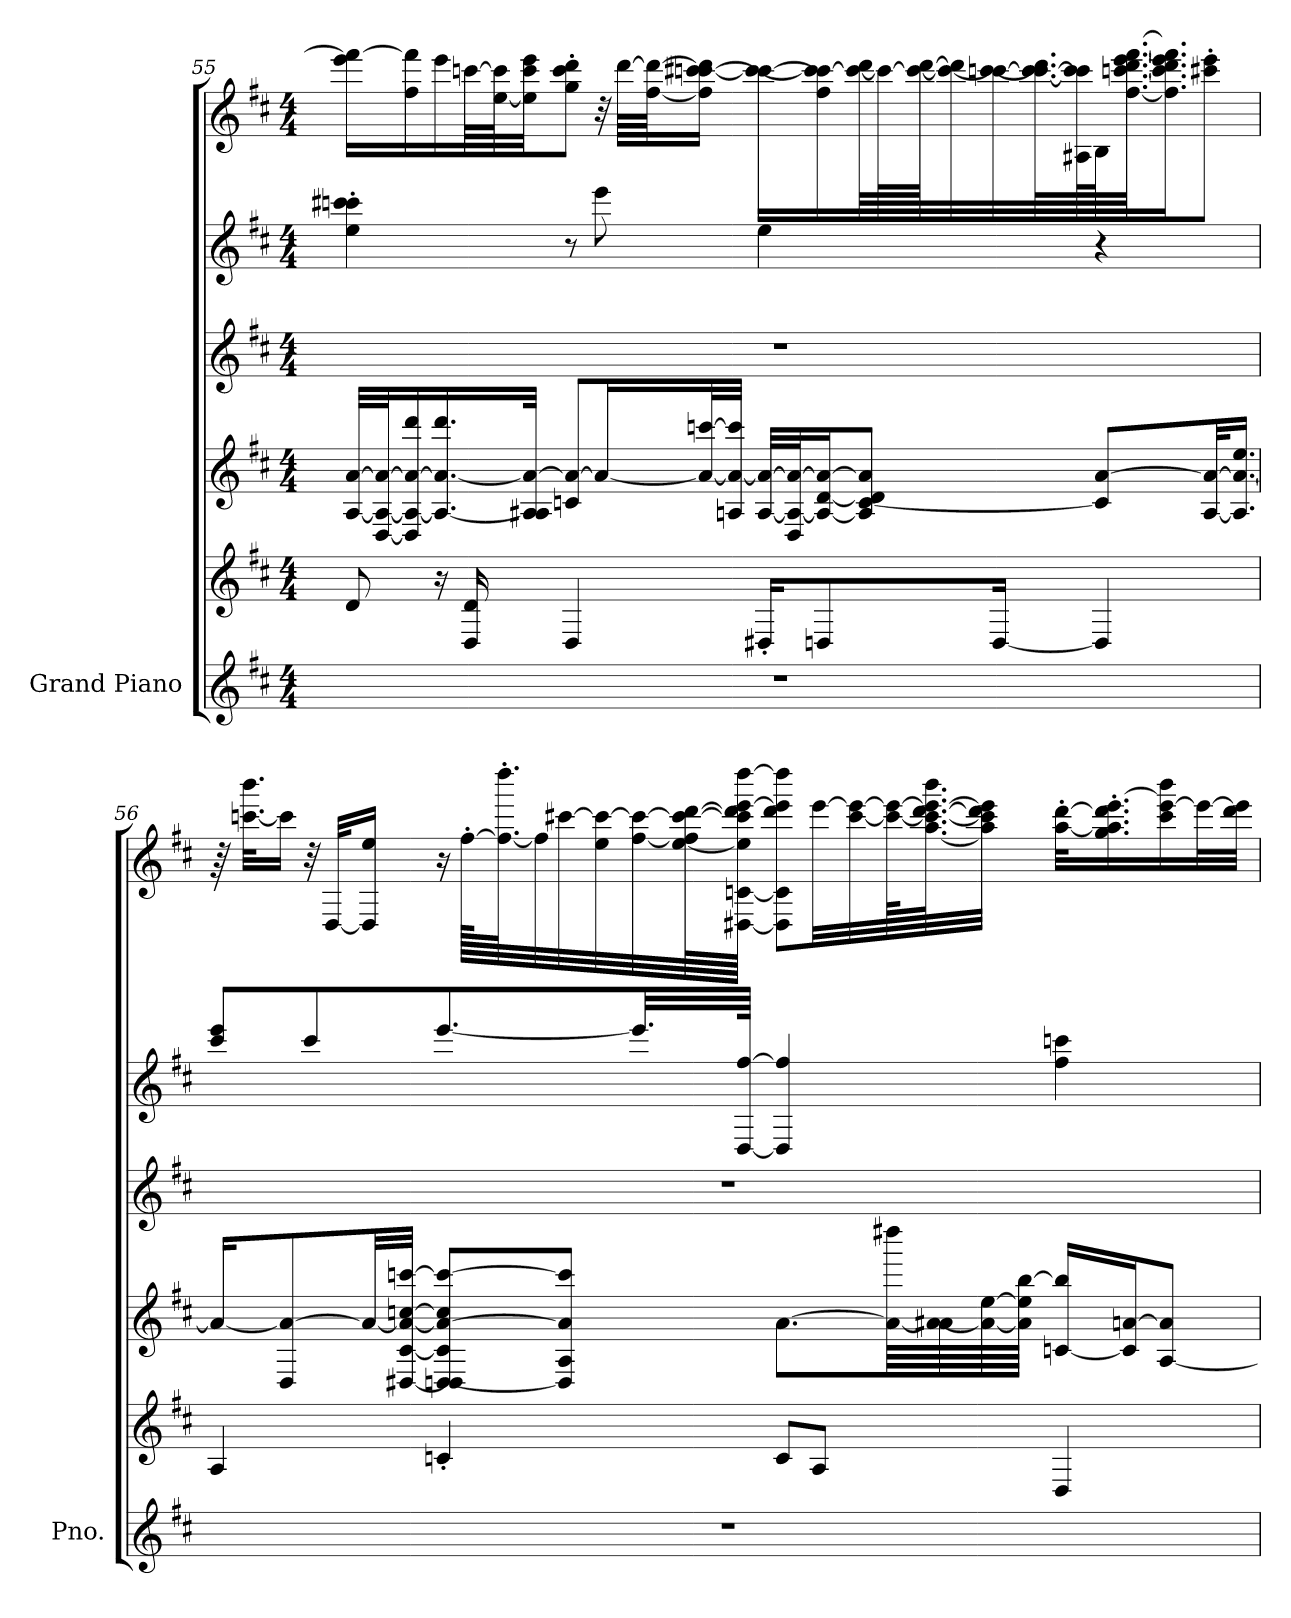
**kern	**kern	**kern	**kern	**kern	**kern
*part1	*part1	*part1	*part1	*part1	*part1
*staff6	*staff5	*staff4	*staff3	*staff2	*staff1
*I"Grand Piano	*	*	*	*	*
*I'Pno.	*	*	*	*	*
!!LO:PB:g=z
*clefG2	*clefG2	*clefG2	*clefG2	*clefG2	*clefG2
*k[f#c#]	*k[f#c#]	*k[f#c#]	*k[f#c#]	*k[f#c#]	*k[f#c#]
*M4/4	*M4/4	*M4/4	*M4/4	*M4/4	*M4/4
=55	=55	=55	=55	=55	=55
1r	8d/	[32A/ [32a/LLL	1r	4ee\' 4cccn\' 4ccc#X\'	16eee\ 16fff#\_LL
.	.	[32D/ 32A/_ 32a/_J	.	.	.
.	.	16D/] 16A/_ 16a/_ 16ddd/	.	.	16ff#\ 16fff#\]
.	16r	16.A/_ 16.a/_ 16.ddd/	.	.	16eee\
.	16D/ 16d/	.	.	.	[64cccn\LL
.	.	.	.	.	[64ee\ 64ccc\]J
.	.	32An/] 32A#X/ 32a/_JJk	.	.	32ee\] 32ccc\ 32eee\JJ
.	4D/	8cn/ 8a/_L	.	8r	8gg\' 8ccc\' 8ddd\'J
.	.	16a/L_	.	8eee\	32r
.	.	.	.	.	[64ddd\LLLL
.	.	.	.	.	[64ff#\ 64ddd\_JJ
.	.	32a/_ [32cccn/L	.	.	16ff#\] [16cccn\ [16ccc#X\ 16ddd\]JJ
.	.	32An/ 32a/_ 32ccc/]JJJ	.	.	.
.	16D#X'/KL	[32A/ 32a/_LLL	.	4ee\	16ccc\_ 16ccc#\_LL
.	.	32D/ 32A/_ 32a/_J	.	.	.
.	8Dn/	16A/_ [16d/ 16a/_J	.	.	16ff#\ 16ccc\] 16ccc#\_
.	.	8A/] [8c/ 8d/] 8a/]J	.	.	64ccc#\_ 64ddd\LL
.	.	.	.	.	128ccc#\L_
.	.	.	.	.	128ccc#\_ [128ddd\JJ
.	.	.	.	.	32ccc#\_ 32ddd\]
.	[16D/Jk	.	.	.	[32cccn\ 32ccc#\_
.	.	.	.	.	64.ccc\_ 64.ccc#\_ 64.ddd\L
.	.	.	.	.	128A#X\ 128ccc\] 128ccc#\]L
.	4D/]	8c/] [8a/L	.	4r	128B\J
.	.	.	.	.	[64.ff#\ [64.cccn\ [64.ddd\ [64.eee\ [64.fff#\JJ
.	.	.	.	.	16.ff#\] 16.ccc\] 16.ddd\] 16.eee\] 16.fff#\]J
.	.	[32A/ 32a/_KL	.	.	8ccc#X\' 8eee\'J
.	.	16.A/] 16.a/_ 16.ee/JJ	.	.	.
!!LO:LB:g=z
=56	=56	=56	=56	=56	=56
1r	4A/	16a/KL_	1r	8ccc#/ 8eee/L	64r
.	.	.	.	.	[32.cccn\ 32.bbb\KLL
.	.	8D/ 8a/_	.	.	16ccc\JJ]
.	.	.	.	8ccc#/	32r
.	.	.	.	.	[32D/KLL
.	.	32a/LL_	.	.	16D/] 16ee/JJ
.	.	[32D#X/ [32c#/ 32a/_ [32ccn/ [32cccn/JJJ	.	.	.
.	4cn'/	[8Dn/ 8D#/] 8c#/] 8a/_ 8cc/] 8ccc/_L	.	[8.eee/	16r
.	.	.	.	.	[128ff#'\KLLLL
.	.	.	.	.	64.ff#\_' 64.dddd\'J
.	.	.	.	.	32ff#\]
.	.	8D/] 8A/ 8a/] 8ccc/]J	.	.	[32ccc#X\
.	.	.	.	.	32ee\ 32ccc#\_
.	.	.	.	32.eee/LL]	[32ff#\ 32ccc#\_
.	.	.	.	.	[64ee\ 64ff#\] 64ccc#\_ [64ddd\L
.	.	.	.	[64D/ [64ff#/JJJk	[64D#X\ [64cn\ 64ee\] 64ccc#\] 64ddd\] [64eee\ [64dddd\JJJJ
.	8c/L	[8.a\L	.	4D/] 4ff#/]	8D#\] 8c\] 8ddd\ 8eee\] 8dddd\]L
.	8A/J	.	.	.	[32eee\LL
.	.	.	.	.	[32ccc#\ 32eee\_
.	.	64a\_ 64dddd#X\LLL	.	.	128ccc#\_ 128eee\_KL
.	.	.	.	.	[64.aa\ 64.ccc#\_ [64.ddd\ 64.eee\_ 64.bbb\J
.	.	64an\_ 64a#X\	.	.	.
.	.	64a\_ [64ee\	.	.	32aa\] 32ccc#\] 32ddd\] 32eee\]JJJ
.	.	64a\] 64ee\] [64bb\JJJJ	.	.	.
.	4D/	[16cn/ 16bb/]LL	.	4ff#\ 4cccn\	[32aa\' [32ddd\'KLL
.	.	.	.	.	16.gg\' 16.aa\]' 16.ddd\]' [16.eee\'
.	.	16c/] [16an/J	.	.	.
.	.	[8A/ 8a/]J	.	.	16ccc#\ 16eee\_ 16bbb\
.	.	.	.	.	32eee\L_
.	.	.	.	.	32ddd\ 32eee\]JJJ
=	=	=	=	=	=
*-	*-	*-	*-	*-	*-
